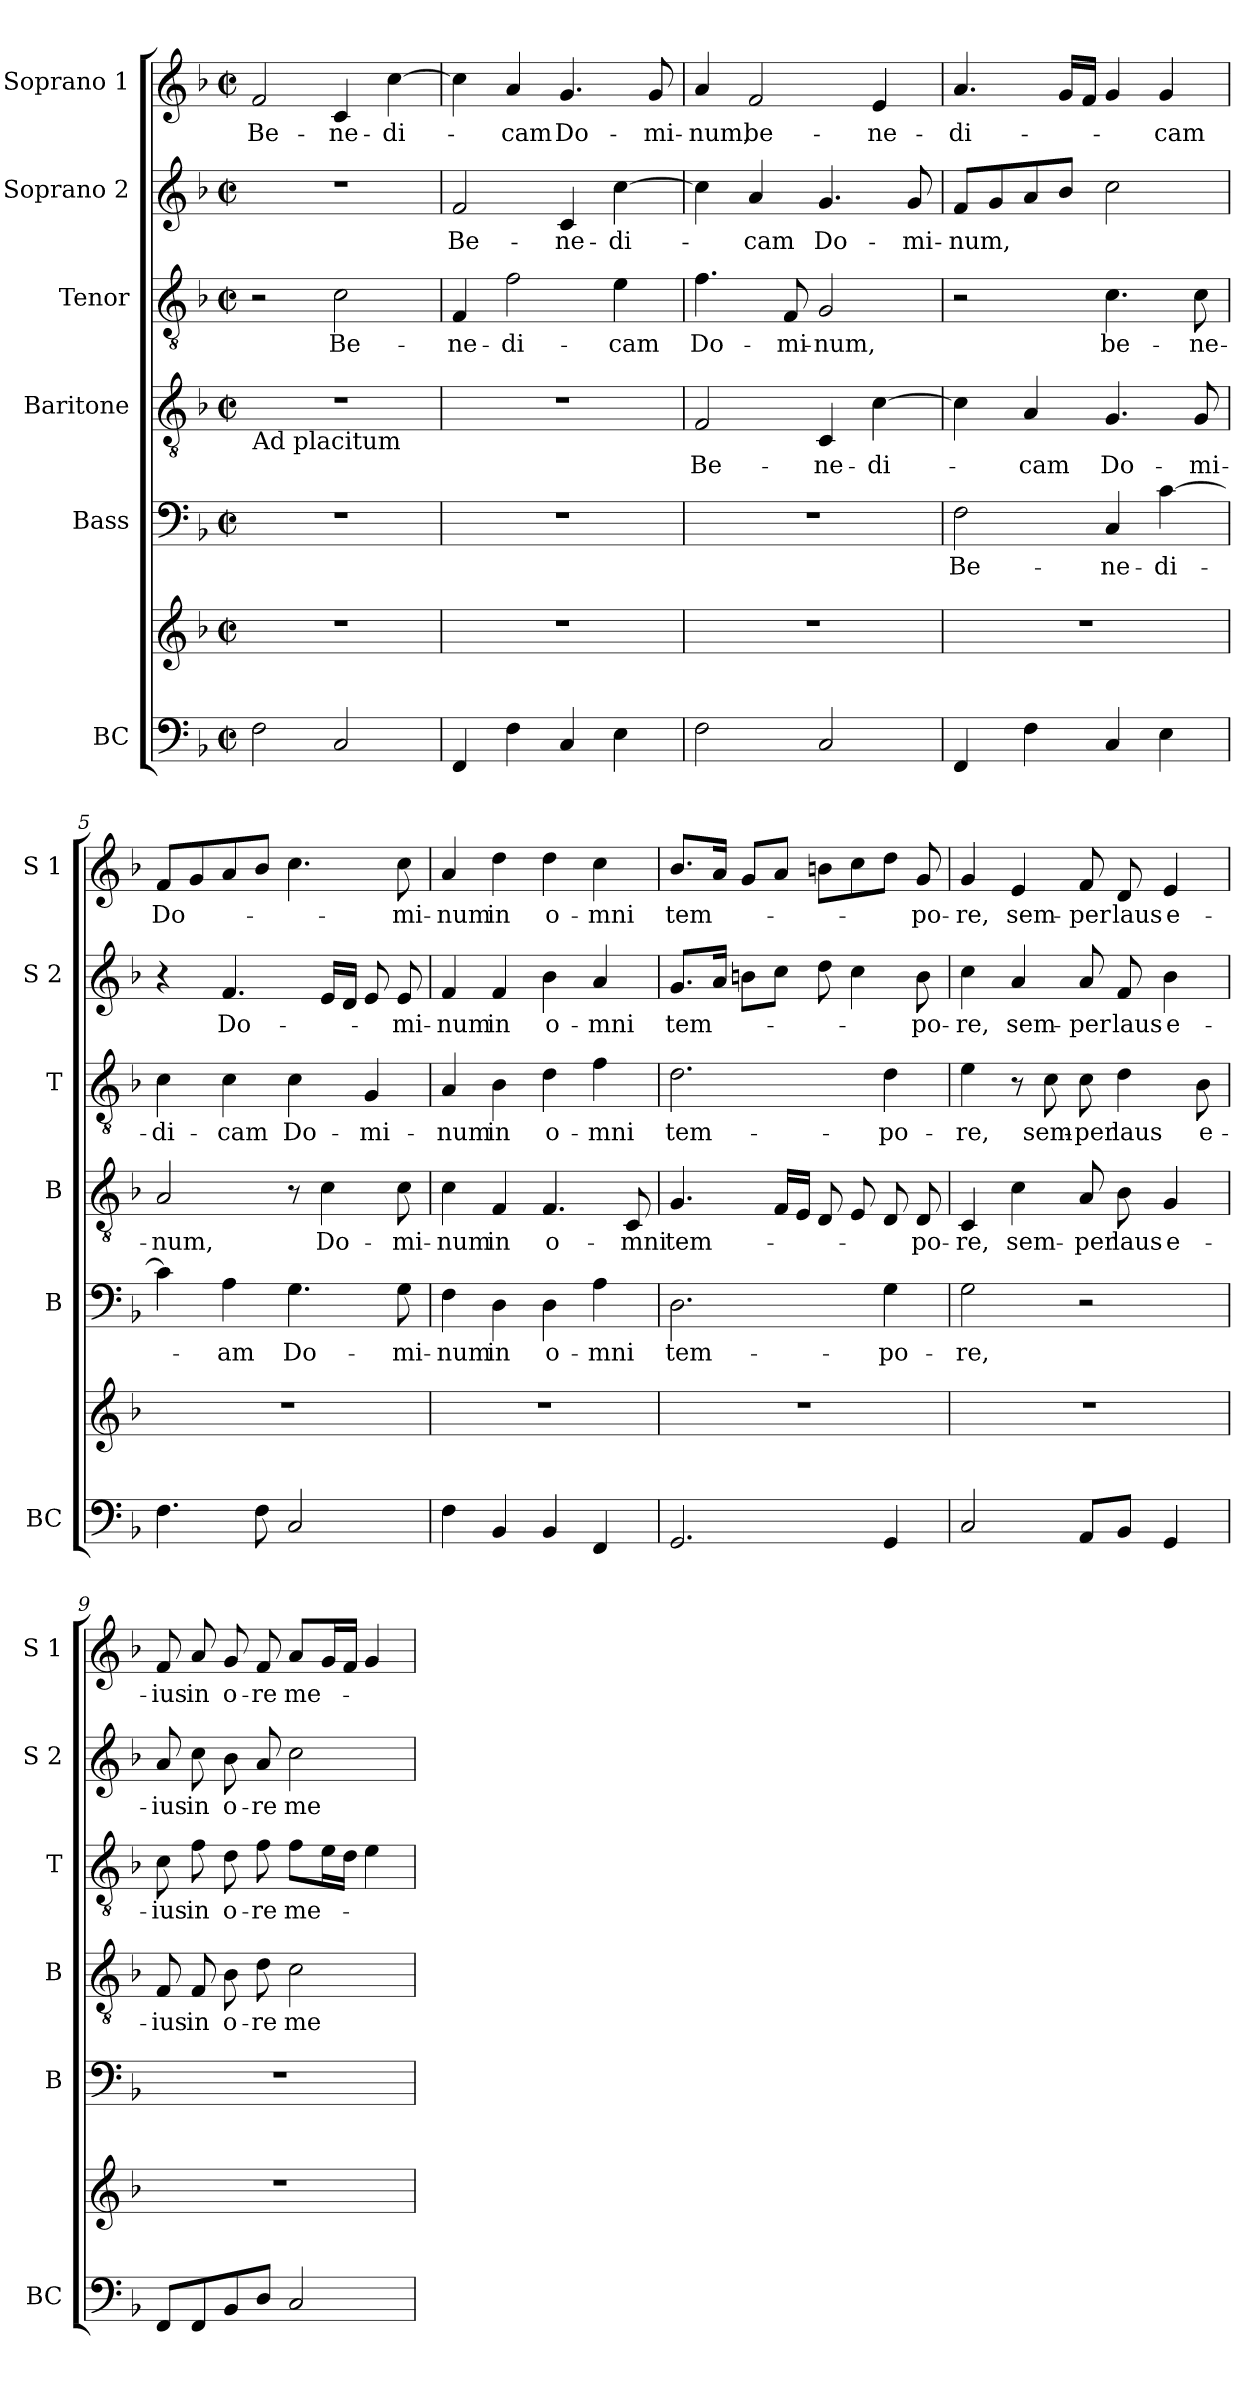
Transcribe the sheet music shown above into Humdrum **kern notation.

**kern	**kern	**kern	**text	**kern	**text	**kern	**text	**kern	**text	**kern	**text
*part6	*part6	*part5	*part5	*part4	*part4	*part3	*part3	*part2	*part2	*part1	*part1
*staff7	*staff6	*staff5	*staff5	*staff4	*staff4	*staff3	*staff3	*staff2	*staff2	*staff1	*staff1
*I"BC	*	*I"Bass	*	*I"Baritone	*	*I"Tenor	*	*I"Soprano 2	*	*I"Soprano 1	*
*I'BC	*	*I'B	*	*I'B	*	*I'T	*	*I'S 2	*	*I'S 1	*
*clefF4	*clefG2	*clefF4	*	*clefGv2	*	*clefGv2	*	*clefG2	*	*clefG2	*
*k[b-]	*k[b-]	*k[b-]	*	*k[b-]	*	*k[b-]	*	*k[b-]	*	*k[b-]	*
*F:	*F:	*F:	*	*F:	*	*F:	*	*F:	*	*F:	*
*M2/2	*M2/2	*M2/2	*	*M2/2	*	*M2/2	*	*M2/2	*	*M2/2	*
*met(c|)	*met(c|)	*met(c|)	*	*met(c|)	*	*met(c|)	*	*met(c|)	*	*met(c|)	*
=1	=1	=1	=1	=1	=1	=1	=1	=1	=1	=1	=1
!	!	!	!	!LO:TX:b:t=Ad placitum	!	!	!	!	!	!	!
2F\	1r	1r	.	1r	.	2r	.	1r	.	2f/	Be-
2C/	.	.	.	.	.	2c\	Be-	.	.	4c/	-ne-
.	.	.	.	.	.	.	.	.	.	[4cc\	-di-
=2	=2	=2	=2	=2	=2	=2	=2	=2	=2	=2	=2
4FF/	1r	1r	.	1r	.	4F/	-ne-	2f/	Be-	4cc\]	.
4F\	.	.	.	.	.	2f\	-di-	.	.	4a/	-cam
4C/	.	.	.	.	.	.	.	4c/	-ne-	4.g/	Do-
4E\	.	.	.	.	.	4e\	-cam	[4cc\	-di-	.	.
.	.	.	.	.	.	.	.	.	.	8g/	-mi-
=3	=3	=3	=3	=3	=3	=3	=3	=3	=3	=3	=3
2F\	1r	1r	.	2F/	Be-	4.f\	Do-	4cc\]	.	4a/	-num,
.	.	.	.	.	.	.	.	4a/	-cam	2f/	be-
.	.	.	.	.	.	8F/	-mi-	.	.	.	.
2C/	.	.	.	4C/	-ne-	2G/	-num,	4.g/	Do-	.	.
.	.	.	.	[4c\	-di-	.	.	.	.	4e/	-ne-
.	.	.	.	.	.	.	.	8g/	-mi-	.	.
=4	=4	=4	=4	=4	=4	=4	=4	=4	=4	=4	=4
4FF/	1r	2F\	Be-	4c\]	.	2r	.	8f/L	-num,	4.a/	-di-
.	.	.	.	.	.	.	.	8g/	.	.	.
4F\	.	.	.	4A/	-cam	.	.	8a/	.	.	.
.	.	.	.	.	.	.	.	8b-/J	.	16g/LL	.
.	.	.	.	.	.	.	.	.	.	16f/JJ	.
4C/	.	4C/	-ne-	4.G/	Do-	4.c\	be-	2cc\	.	4g/	.
4E\	.	[4c\	-di-	.	.	.	.	.	.	4g/	-cam
.	.	.	.	8G/	-mi-	8c\	-ne-	.	.	.	.
=5	=5	=5	=5	=5	=5	=5	=5	=5	=5	=5	=5
4.F\	1r	4c\]	.	2A/	-num,	4c\	-di-	4r	.	8f/L	Do-
.	.	.	.	.	.	.	.	.	.	8g/	.
.	.	4A\	-am	.	.	4c\	-cam	4.f/	Do-	8a/	.
8F\	.	.	.	.	.	.	.	.	.	8b-/J	.
2C/	.	4.G\	Do-	8r	.	4c\	Do-	.	.	4.cc\	.
.	.	.	.	4c\	Do-	.	.	16e/LL	.	.	.
.	.	.	.	.	.	.	.	16d/JJ	.	.	.
.	.	.	.	.	.	4G/	-mi-	8e/	.	.	.
.	.	8G\	-mi-	8c\	-mi-	.	.	8e/	-mi-	8cc\	-mi-
!!LO:LB:g=z
=6	=6	=6	=6	=6	=6	=6	=6	=6	=6	=6	=6
4F\	1r	4F\	-num	4c\	-num	4A/	-num	4f/	-num	4a/	-num
4BB-/	.	4D\	in	4F/	in	4B-\	in	4f/	in	4dd\	in
4BB-/	.	4D\	o-	4.F/	o-	4d\	o-	4b-\	o-	4dd\	o-
4FF/	.	4A\	-mni	.	.	4f\	-mni	4a/	-mni	4cc\	-mni
.	.	.	.	8C/	-mni	.	.	.	.	.	.
=7	=7	=7	=7	=7	=7	=7	=7	=7	=7	=7	=7
2.GG/	1r	2.D\	tem-	4.G/	tem-	2.d\	tem-	8.g/L	tem-	8.b-/L	tem-
.	.	.	.	.	.	.	.	16a/Jk	.	16a/Jk	.
.	.	.	.	.	.	.	.	8bn\L	.	8g/L	.
.	.	.	.	16F/LL	.	.	.	8cc\J	.	8a/J	.
.	.	.	.	16E/JJ	.	.	.	.	.	.	.
.	.	.	.	8D/	.	.	.	8dd\	.	8bn\L	.
.	.	.	.	8E/	.	.	.	4cc\	.	8cc\	.
4GG/	.	4G\	-po-	8D/	.	4d\	-po-	.	.	8dd\J	.
.	.	.	.	8D/	-po-	.	.	8b\	-po-	8g/	-po-
=8	=8	=8	=8	=8	=8	=8	=8	=8	=8	=8	=8
2C/	1r	2G\	-re,	4C/	-re,	4e\	-re,	4cc\	-re,	4g/	-re,
.	.	.	.	4c\	sem-	8r	.	4a/	sem-	4e/	sem-
.	.	.	.	.	.	8c\	sem-	.	.	.	.
8AA/L	.	2r	.	8A/	-per	8c\	-per	8a/	-per	8f/	-per
8BB-/J	.	.	.	8B-\	laus	4d\	laus	8f/	laus	8d/	laus
4GG/	.	.	.	4G/	e-	.	.	4b-\	e-	4e/	e-
.	.	.	.	.	.	8B-\	e-	.	.	.	.
=9	=9	=9	=9	=9	=9	=9	=9	=9	=9	=9	=9
8FF/L	1r	1r	.	8F/	-ius	8c\	-ius	8a/	-ius	8f/	-ius
8FF/	.	.	.	8F/	in	8f\	in	8cc\	in	8a/	in
8BB-/	.	.	.	8B-\	o-	8d\	o-	8b-\	o-	8g/	o-
8D/J	.	.	.	8d\	-re	8f\	-re	8a/	-re	8f/	-re
2C/	.	.	.	2c\	me-	8f\L	me-	2cc\	me-	8a/L	me-
.	.	.	.	.	.	16e\L	.	.	.	16g/L	.
.	.	.	.	.	.	16d\JJ	.	.	.	16f/JJ	.
.	.	.	.	.	.	4e\	.	.	.	4g/	.
=	=	=	=	=	=	=	=	=	=	=	=
*-	*-	*-	*-	*-	*-	*-	*-	*-	*-	*-	*-
